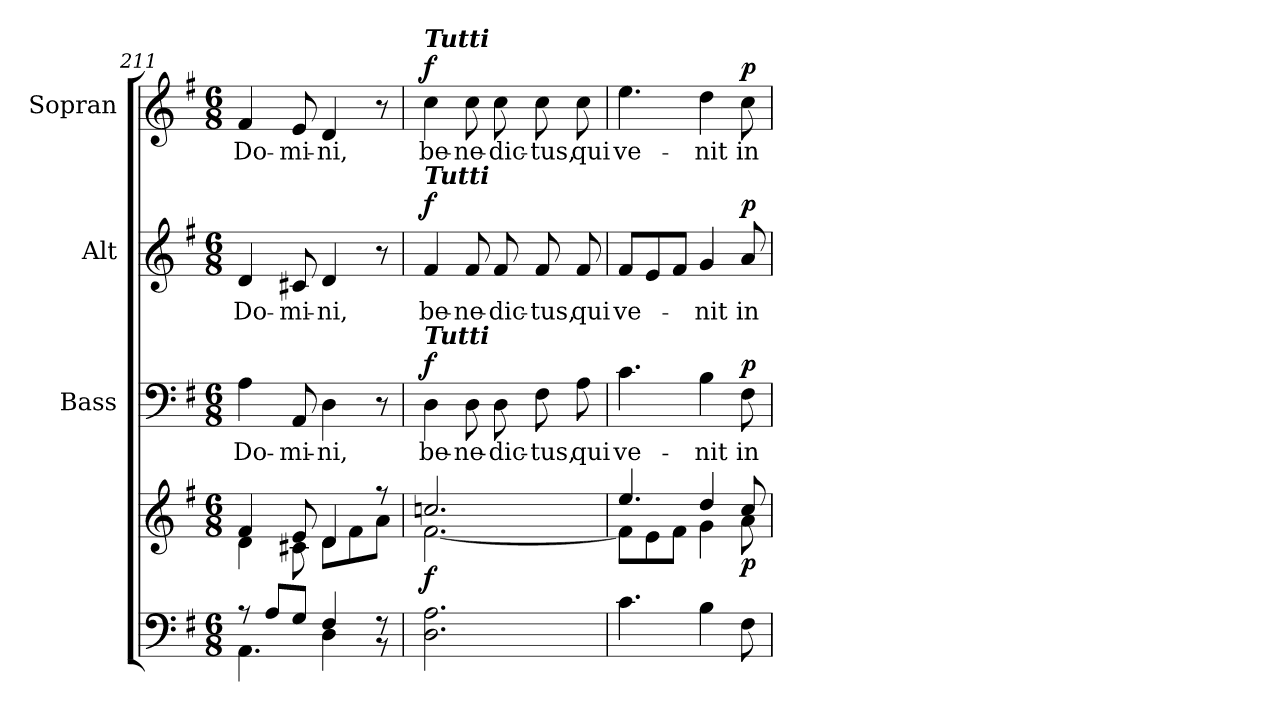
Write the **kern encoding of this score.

**kern	**kern	**dynam	**kern	**text	**dynam	**kern	**text	**dynam	**kern	**text	**dynam
*part4	*part4	*part4	*part3	*part3	*part3	*part2	*part2	*part2	*part1	*part1	*part1
*staff5	*staff4	*staff4/5	*staff3	*staff3	*staff3	*staff2	*staff2	*staff2	*staff1	*staff1	*staff1
*	*	*	*I"Bass	*	*	*I"Alt	*	*	*I"Sopran	*	*
*	*	*	*I'B.	*	*	*I'A.	*	*	*I'S.	*	*
*clefF4	*clefG2	*	*clefF4	*	*	*clefG2	*	*	*clefG2	*	*
*k[f#]	*k[f#]	*	*k[f#]	*	*	*k[f#]	*	*	*k[f#]	*	*
*G:	*G:	*	*G:	*	*	*G:	*	*	*G:	*	*
*M6/8	*M6/8	*	*M6/8	*	*	*M6/8	*	*	*M6/8	*	*
=211	=211	=211	=211	=211	=211	=211	=211	=211	=211	=211	=211
*^	*^	*	*	*	*	*	*	*	*	*	*
!	!	!	!	!	!	!LO:LY:b	!	!	!LO:LY:b	!	!	!LO:LY:b	!
8rA	4.AA\	4f#/	4d\	.	4A\	Do-	.	4d/	Do-	.	4f#/	Do-	.
8A/L	.	.	.	.	.	.	.	.	.	.	.	.	.
!	!	!	!	!	!	!LO:LY:b	!	!	!LO:LY:b	!	!	!LO:LY:b	!
8G/J	.	8e/	8c#X\	.	8AA/	-mi-	.	8c#X/	-mi-	.	8e/	-mi-	.
!	!	!	!	!	!	!LO:LY:b	!	!	!LO:LY:b	!	!	!LO:LY:b	!
4F#/	4D\	4d/	8d\L	.	4D\	-ni,	.	4d/	-ni,	.	4d/	-ni,	.
.	.	.	8f#\	.	.	.	.	.	.	.	.	.	.
8r	8r	8ree	8a\J	.	8r	.	.	8r	.	.	8r	.	.
=212	=212	=212	=212	=212	=212	=212	=212	=212	=212	=212	=212	=212	=212
!	!	!	!	!	!	!	!	!	!	!	!LO:TX:a:Bi:t=Tutti	!	!
!	!	!	!	!	!	!	!	!LO:TX:a:Bi:t=Tutti	!	!	!	!	!
!	!	!	!	!	!LO:TX:a:Bi:t=Tutti	!	!	!	!	!	!	!	!
!	!	!	!	!LO:DY:b	!	!LO:LY:b	!LO:DY:a	!	!LO:LY:b	!LO:DY:a	!	!LO:LY:b	!LO:DY:a
*v	*v	*	*	*	*	*	*	*	*	*	*	*	*
2.D\ 2.A\	2.ccn/	[<2.f#\	f	4D\	be-	f	4f#/	be-	f	4cc\	be-	f
!	!	!	!	!	!LO:LY:b	!	!	!LO:LY:b	!	!	!LO:LY:b	!
.	.	.	.	8D\	-ne-	.	8f#/	-ne-	.	8cc\	-ne-	.
!	!	!	!	!	!LO:LY:b	!	!	!LO:LY:b	!	!	!LO:LY:b	!
.	.	.	.	8D\	-dic-	.	8f#/	-dic-	.	8cc\	-dic-	.
!	!	!	!	!	!LO:LY:b	!	!	!LO:LY:b	!	!	!LO:LY:b	!
.	.	.	.	8F#\	-tus,	.	8f#/	-tus,	.	8cc\	-tus,	.
!	!	!	!	!	!LO:LY:b	!	!	!LO:LY:b	!	!	!LO:LY:b	!
.	.	.	.	8A\	qui	.	8f#/	qui	.	8cc\	qui	.
=213	=213	=213	=213	=213	=213	=213	=213	=213	=213	=213	=213	=213
!	!	!	!	!	!LO:LY:b	!	!	!LO:LY:b	!	!	!LO:LY:b	!
4.c\	4.ee/	8f#\L]	.	4.c\	ve-	.	8f#/L	ve-	.	4.ee\	ve-	.
.	.	8e\	.	.	.	.	8e/	.	.	.	.	.
.	.	8f#\J	.	.	.	.	8f#/J	.	.	.	.	.
!	!	!	!	!	!LO:LY:b	!	!	!LO:LY:b	!	!	!LO:LY:b	!
4B\	4dd/	4g\	.	4B\	-nit	.	4g/	-nit	.	4dd\	-nit	.
!	!	!	!LO:DY:b	!	!LO:LY:b	!LO:DY:a	!	!LO:LY:b	!LO:DY:a	!	!LO:LY:b	!LO:DY:a
8F#\	8cc/	8a\	p	8F#\	in	p	8a/	in	p	8cc\	in	p
*	*v	*v	*	*	*	*	*	*	*	*	*	*
=	=	=	=	=	=	=	=	=	=	=	=
*-	*-	*-	*-	*-	*-	*-	*-	*-	*-	*-	*-
